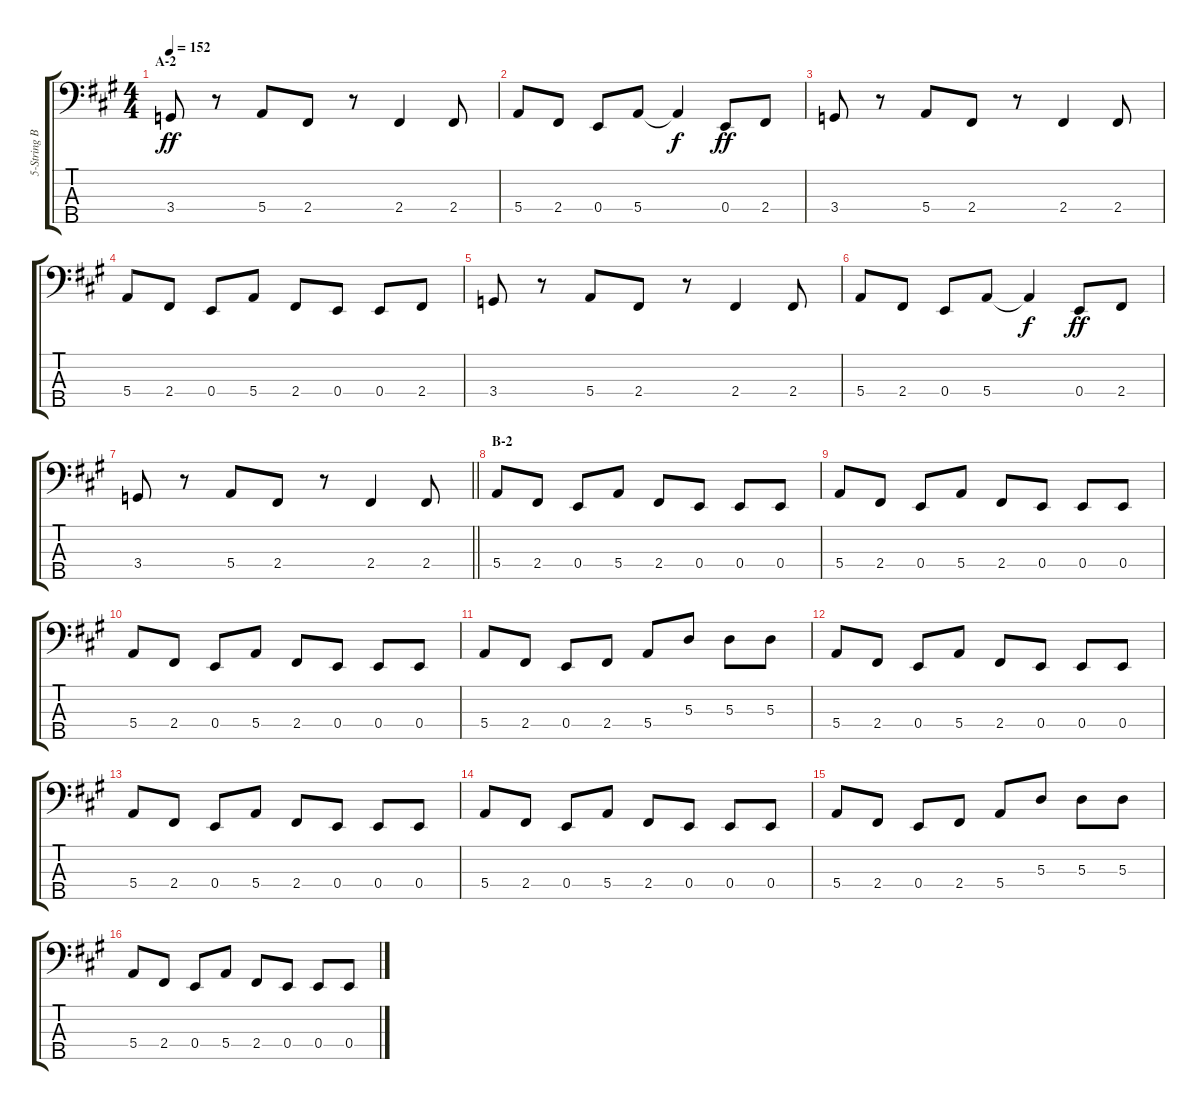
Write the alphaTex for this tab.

\track ("5-String Bass" "5-String B") {instrument electricbassfinger}
\staff {score tabs}
\tuning (G2 D2 A1 E1 B0) {hide}
\ts (4 4)
\section ("" "A-2")
\tempo 152
\clef f4
\ks a
3.4.8{dy ff} r.8 5.4.8 2.4.8 r.8 2.4.4 2.4.8 |
5.4.8 2.4.8 0.4.8 5.4.8 5.4{t}.4{dy f} 0.4.8{dy ff} 2.4.8 |
3.4.8 r.8 5.4.8 2.4.8 r.8 2.4.4 2.4.8 |
5.4.8 2.4.8 0.4.8 5.4.8 2.4.8 0.4.8 0.4.8 2.4.8 |
3.4.8 r.8 5.4.8 2.4.8 r.8 2.4.4 2.4.8 |
5.4.8 2.4.8 0.4.8 5.4.8 5.4{t}.4{dy f} 0.4.8{dy ff} 2.4.8 |
\barLineRight lightlight
3.4.8 r.8 5.4.8 2.4.8 r.8 2.4.4 2.4.8 |
\section ("" "B-2")
5.4.8 2.4.8 0.4.8 5.4.8 2.4.8 0.4.8 0.4.8 0.4.8 |
5.4.8 2.4.8 0.4.8 5.4.8 2.4.8 0.4.8 0.4.8 0.4.8 |
5.4.8 2.4.8 0.4.8 5.4.8 2.4.8 0.4.8 0.4.8 0.4.8 |
5.4.8 2.4.8 0.4.8 2.4.8 5.4.8 5.3.8 5.3.8 5.3.8 |
5.4.8 2.4.8 0.4.8 5.4.8 2.4.8 0.4.8 0.4.8 0.4.8 |
5.4.8 2.4.8 0.4.8 5.4.8 2.4.8 0.4.8 0.4.8 0.4.8 |
5.4.8 2.4.8 0.4.8 5.4.8 2.4.8 0.4.8 0.4.8 0.4.8 |
5.4.8 2.4.8 0.4.8 2.4.8 5.4.8 5.3.8 5.3.8 5.3.8 |
5.4.8 2.4.8 0.4.8 5.4.8 2.4.8 0.4.8 0.4.8 0.4.8
